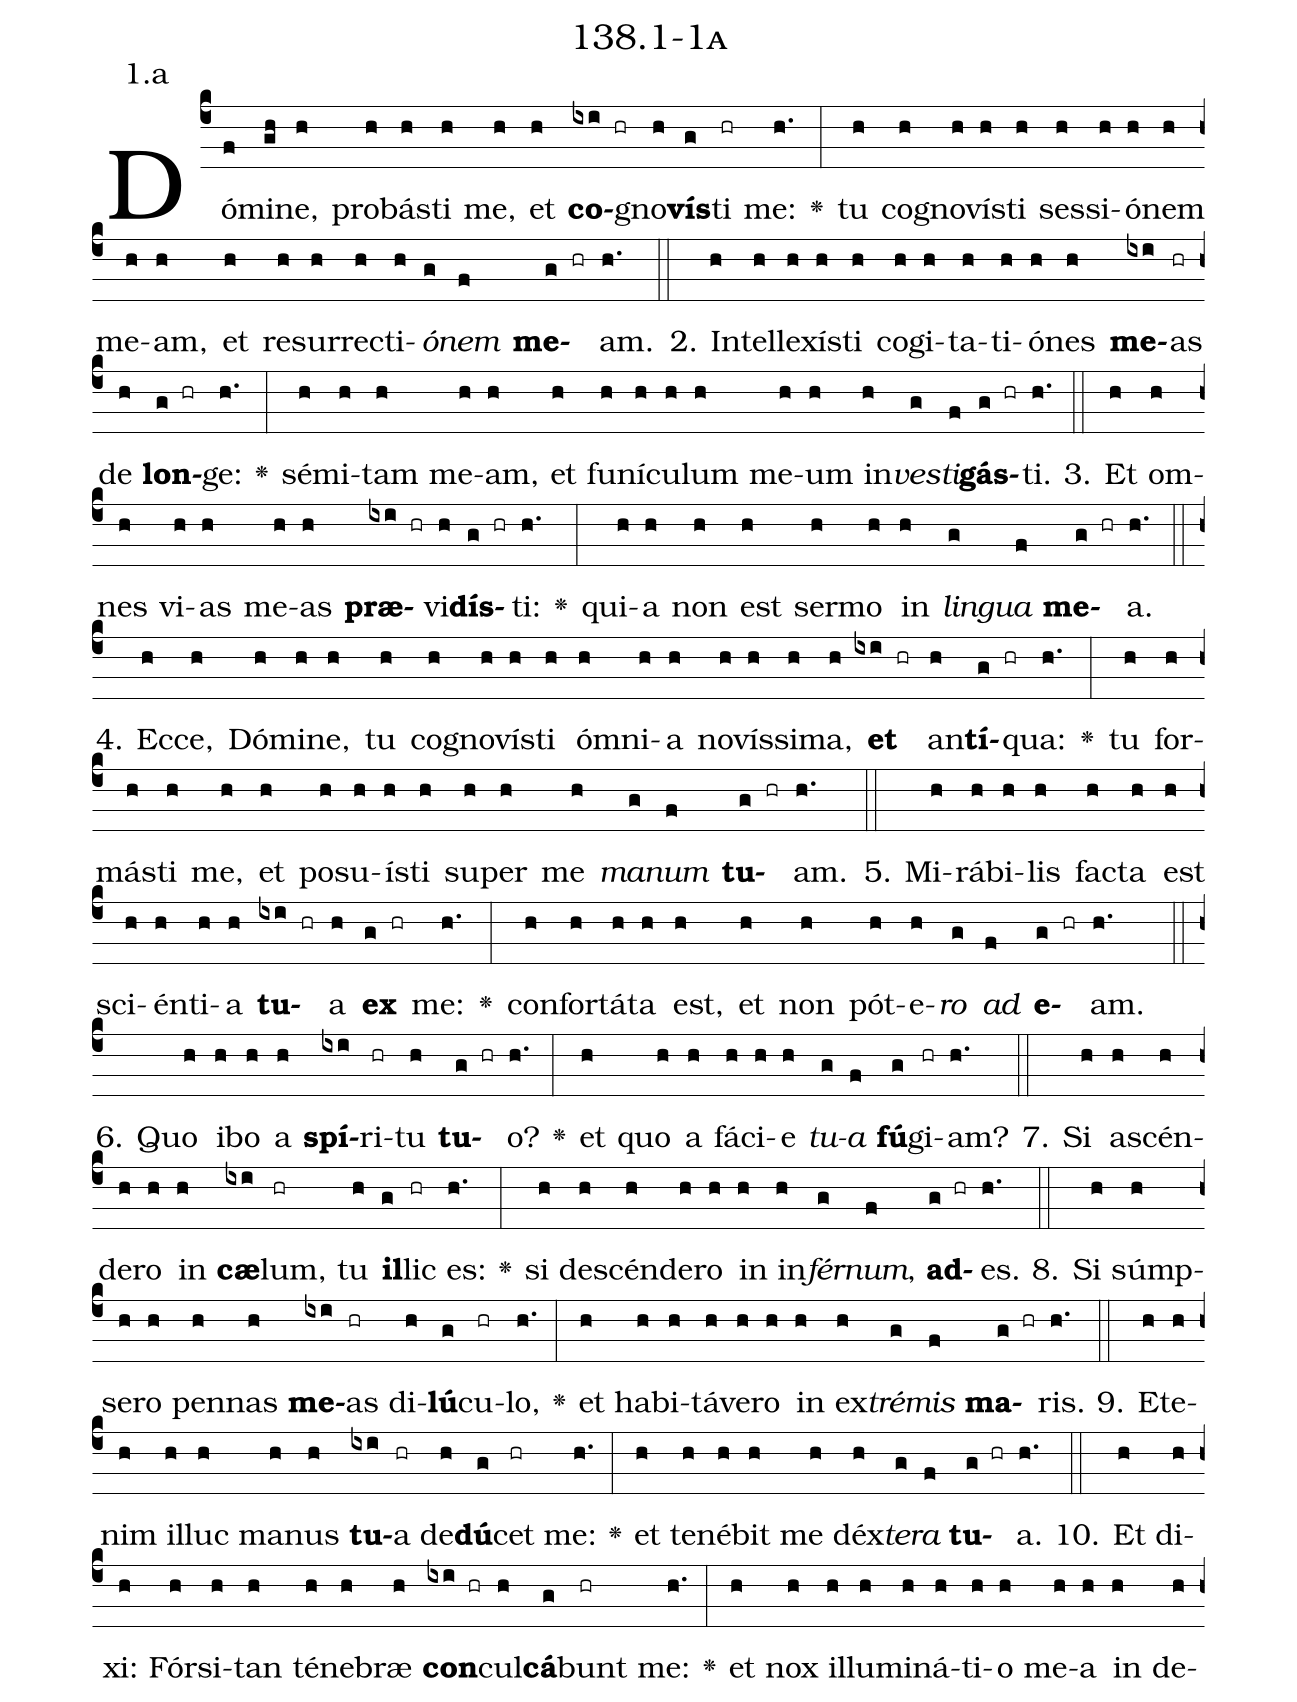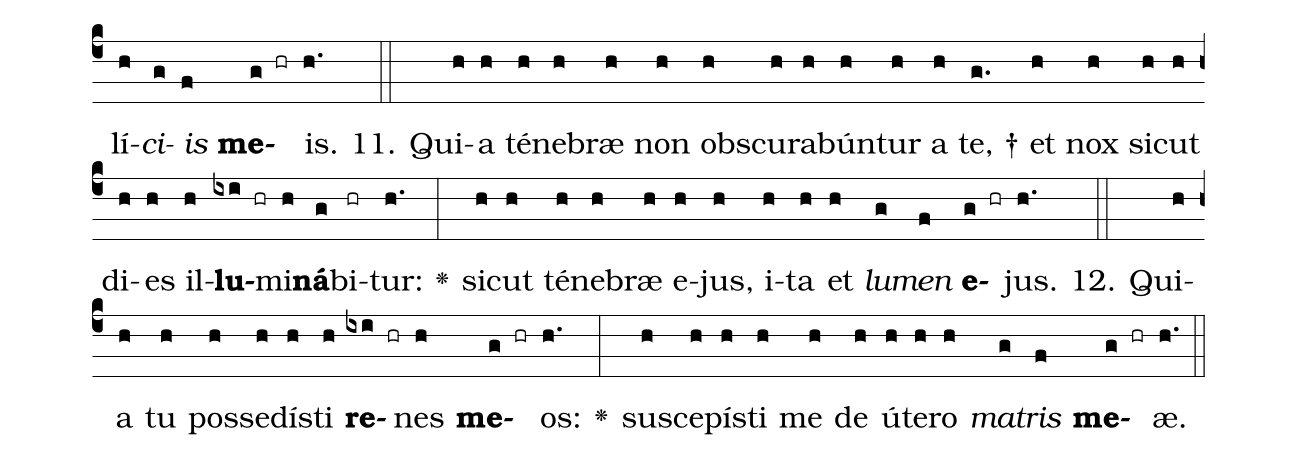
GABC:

name: 138.1-1a;
annotation: 1.a;
%%
(c4)Dó(f)mi(gh)ne,(h) pro(h)bás(h)ti(h) me,(h) et(h) <b>co</b>(ixi hr)gno(h)<b>vís</b>(g)ti(hr) me:(h.) <v>\greheightstar</v>(:) tu(h) co(h)gno(h)vís(h)ti(h) ses(h)si(h)ó(h)nem(h) me(h)am,(h) et(h) re(h)sur(h)rec(h)ti(h)<i>ó</i>(g)<i>nem</i>(f) <b>me</b>(g hr)am.(h.) (::)
2. In(h)tel(h)le(h)xís(h)ti(h) co(h)gi(h)ta(h)ti(h)ó(h)nes(h) <b>me</b>(ixi)as(hr) de(h) <b>lon</b>(g hr)ge:(h.) <v>\greheightstar</v>(:) sé(h)mi(h)tam(h) me(h)am,(h) et(h) fu(h)ní(h)cu(h)lum(h) me(h)um(h) in(h)<i>ves</i>(g)<i>ti</i>(f)<b>gás</b>(g hr)ti.(h.) (::)
3. Et(h) om(h)nes(h) vi(h)as(h) me(h)as(h) <b>præ</b>(ixi hr)vi(h)<b>dís</b>(g hr)ti:(h.) <v>\greheightstar</v>(:) qui(h)a(h) non(h) est(h) ser(h)mo(h) in(h) <i>lin</i>(g)<i>gua</i>(f) <b>me</b>(g hr)a.(h.) (::)
4. Ec(h)ce,(h) Dó(h)mi(h)ne,(h) tu(h) co(h)gno(h)vís(h)ti(h) óm(h)ni(h)a(h) no(h)vís(h)si(h)ma,(h) <b>et</b>(ixi hr) an(h)<b>tí</b>(g hr)qua:(h.) <v>\greheightstar</v>(:) tu(h) for(h)más(h)ti(h) me,(h) et(h) po(h)su(h)ís(h)ti(h) su(h)per(h) me(h) <i>ma</i>(g)<i>num</i>(f) <b>tu</b>(g hr)am.(h.) (::)
5. Mi(h)rá(h)bi(h)lis(h) fac(h)ta(h) est(h) sci(h)én(h)ti(h)a(h) <b>tu</b>(ixi hr)a(h) <b>ex</b>(g hr) me:(h.) <v>\greheightstar</v>(:) con(h)for(h)tá(h)ta(h) est,(h) et(h) non(h) pót(h)e(h)<i>ro</i>(g) <i>ad</i>(f) <b>e</b>(g hr)am.(h.) (::)
6. Quo(h) i(h)bo(h) a(h) <b>spí</b>(ixi)ri(hr)tu(h) <b>tu</b>(g hr)o?(h.) <v>\greheightstar</v>(:) et(h) quo(h) a(h) fá(h)ci(h)e(h) <i>tu</i>(g)<i>a</i>(f) <b>fú</b>(g)gi(hr)am?(h.) (::)
7. Si(h) a(h)scén(h)de(h)ro(h) in(h) <b>cæ</b>(ixi)lum,(hr) tu(h) <b>il</b>(g)lic(hr) es:(h.) <v>\greheightstar</v>(:) si(h) de(h)scén(h)de(h)ro(h) in(h) in(h)<i>fér</i>(g)<i>num</i>,(f) <b>ad</b>(g hr)es.(h.) (::)
8. Si(h) súmp(h)se(h)ro(h) pen(h)nas(h) <b>me</b>(ixi)as(hr) di(h)<b>lú</b>(g)cu(hr)lo,(h.) <v>\greheightstar</v>(:) et(h) ha(h)bi(h)tá(h)ve(h)ro(h) in(h) ex(h)<i>tré</i>(g)<i>mis</i>(f) <b>ma</b>(g hr)ris.(h.) (::)
9. Et(h)e(h)nim(h) il(h)luc(h) ma(h)nus(h) <b>tu</b>(ixi)a(hr) de(h)<b>dú</b>(g)cet(hr) me:(h.) <v>\greheightstar</v>(:) et(h) te(h)né(h)bit(h) me(h) déx(h)<i>te</i>(g)<i>ra</i>(f) <b>tu</b>(g hr)a.(h.) (::)
10. Et(h) di(h)xi:(h) Fór(h)si(h)tan(h) té(h)ne(h)bræ(h) <b>con</b>(ixi hr)cul(h)<b>cá</b>(g)bunt(hr) me:(h.) <v>\greheightstar</v>(:) et(h) nox(h) il(h)lu(h)mi(h)ná(h)ti(h)o(h) me(h)a(h) in(h) de(h)lí(h)<i>ci</i>(g)<i>is</i>(f) <b>me</b>(g hr)is.(h.) (::)
11. Qui(h)a(h) té(h)ne(h)bræ(h) non(h) obs(h)cu(h)ra(h)bún(h)tur(h) a(h) te, †(g.) et(h) nox(h) sic(h)ut(h) di(h)es(h) il(h)<b>lu</b>(ixi hr)mi(h)<b>ná</b>(g)bi(hr)tur:(h.) <v>\greheightstar</v>(:) sic(h)ut(h) té(h)ne(h)bræ(h) e(h)jus,(h) i(h)ta(h) et(h) <i>lu</i>(g)<i>men</i>(f) <b>e</b>(g hr)jus.(h.) (::)
12. Qui(h)a(h) tu(h) pos(h)se(h)dís(h)ti(h) <b>re</b>(ixi hr)nes(h) <b>me</b>(g hr)os:(h.) <v>\greheightstar</v>(:) su(h)sce(h)pís(h)ti(h) me(h) de(h) ú(h)te(h)ro(h) <i>ma</i>(g)<i>tris</i>(f) <b>me</b>(g hr)æ.(h.) (::)
